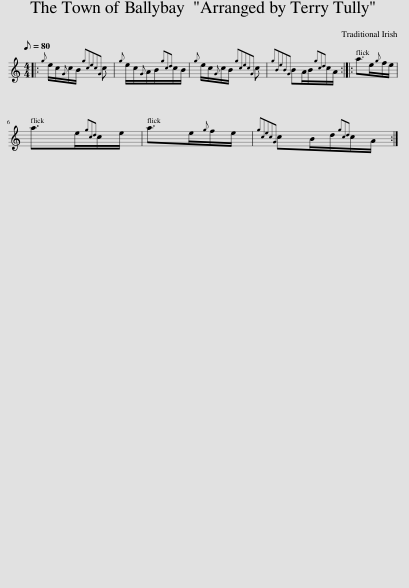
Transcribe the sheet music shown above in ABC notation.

X:1
L:1/8
Q:1/8=80
M:4/4
I:linebreak $
K:C
V:1 treble
V:1
|:{g} e/c/{G}c/B/{gcecG} c |{g} e/c/{G}A/B/{gcd}c/B/ |{g} e/c/{G}c/B/{gcecG} c |{gBeBG} BA/B/{gcd}c/A/ :: a>e{g}f/e/ |$ %5
 a>e{gcd}c/e/ | a>e{g}f/e/ |{gcecG} cB/d/{gcd}c/A/ :| %8
